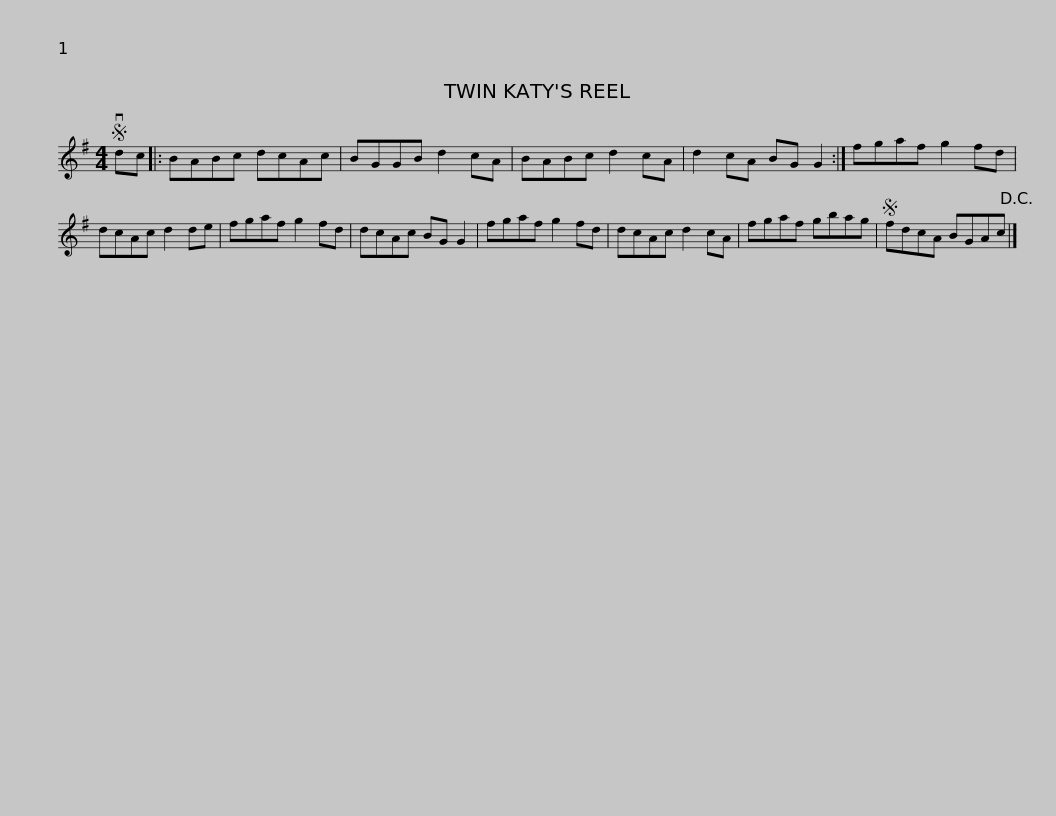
X:1
L:1/8
M:4/4
I:linebreak $
K:G
V:1 treble
V:1
S vdc |: BABc dcAc | BGGB d2 cA | BABc d2 cA | d2 cA BG G2 :| %5
 fgaf g2 fd |$ dcAc d2 de | fgaf g2 fd | dcAc BG G2 | fgaf g2 fd | %10
 dcAc d2 cA | fgaf gbag |$S fdcA BGAc!D.C.! |] %13
